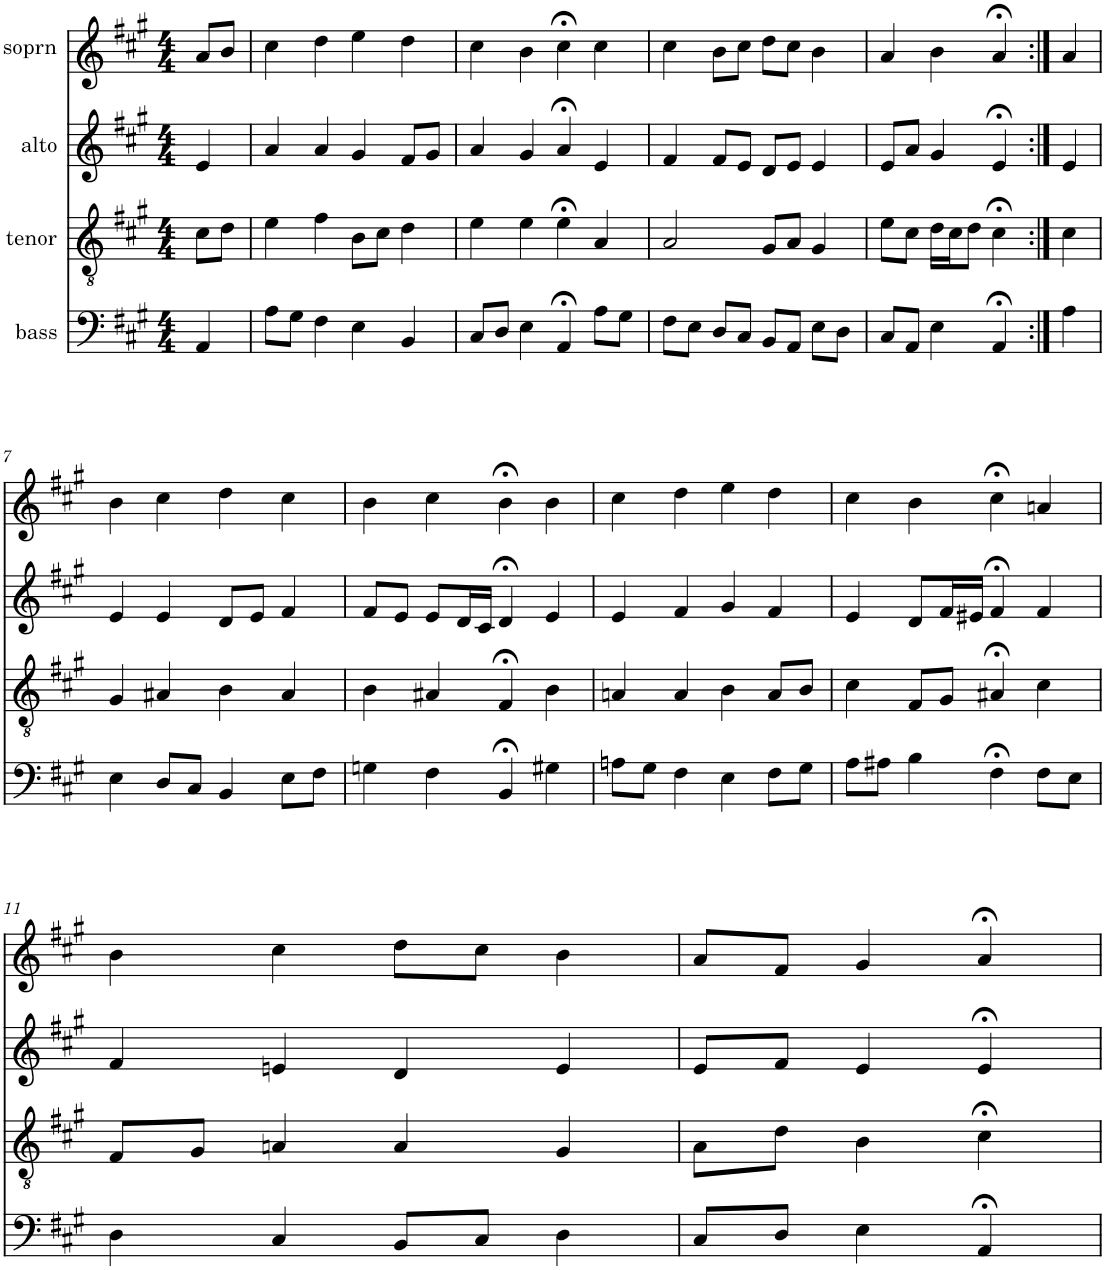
**kern	**kern	**kern	**kern
*part4	*part3	*part2	*part1
*staff4	*staff3	*staff2	*staff1
*I"bass	*I"tenor	*I"alto	*I"soprn
*clefF4	*clefGv2	*clefG2	*clefG2
*k[f#c#g#]	*k[f#c#g#]	*k[f#c#g#]	*k[f#c#g#]
*A:	*A:	*A:	*A:
*M4/4	*M4/4	*M4/4	*M4/4
=1	=1	=1	=1
4AA/	8c#\L	4e/	8a/L
.	8d\J	.	8b/J
=2	=2	=2	=2
8A\L	4e\	4a/	4cc#\
8G#\J	.	.	.
4F#\	4f#\	4a/	4dd\
4E\	8B\L	4g#/	4ee\
.	8c#\J	.	.
4BB/	4d\	8f#/L	4dd\
.	.	8g#/J	.
=3	=3	=3	=3
8C#/L	4e\	4a/	4cc#\
8D/J	.	.	.
4E\	4e\	4g#/	4b\
4AA;</	4e;<\	4a;</	4cc#;<\
8A\L	4A/	4e/	4cc#\
8G#\J	.	.	.
=4	=4	=4	=4
8F#\L	2A/	4f#/	4cc#\
8E\J	.	.	.
8D/L	.	8f#/L	8b\L
8C#/J	.	8e/J	8cc#\J
8BB/L	8G#/L	8d/L	8dd\L
8AA/J	8A/J	8e/J	8cc#\J
8E\L	4G#/	4e/	4b\
8D\J	.	.	.
=5	=5	=5	=5
8C#/L	8e\L	8e/L	4a/
8AA/J	8c#\J	8a/J	.
4E\	16d\LL	4g#/	4b\
.	16c#\J	.	.
.	8d\J	.	.
4AA;</	4c#;<\	4e;</	4a;</
=6:|!	=6:|!	=6:|!	=6:|!
4A\	4c#\	4e/	4a/
!!LO:LB:g=z
=7	=7	=7	=7
4E\	4G#/	4e/	4b\
8D/L	4A#X/	4e/	4cc#\
8C#/J	.	.	.
4BB/	4B\	8d/L	4dd\
.	.	8e/J	.
8E\L	4A#/	4f#/	4cc#\
8F#\J	.	.	.
=8	=8	=8	=8
4Gn\	4B\	8f#/L	4b\
.	.	8e/J	.
4F#\	4A#X/	8e/L	4cc#\
.	.	16d/L	.
.	.	16c#/JJ	.
4BB;</	4F#;</	4d;</	4b;<\
4G#X\	4B\	4e/	4b\
=9	=9	=9	=9
8An\L	4An/	4e/	4cc#\
8G#\J	.	.	.
4F#\	4A/	4f#/	4dd\
4E\	4B\	4g#/	4ee\
8F#\L	8A/L	4f#/	4dd\
8G#\J	8B/J	.	.
=10	=10	=10	=10
8A\L	4c#\	4e/	4cc#\
8A#X\J	.	.	.
4B\	8F#/L	8d/L	4b\
.	8G#/J	16f#/L	.
.	.	16e#X/JJ	.
4F#;<\	4A#X;</	4f#;</	4cc#;<\
8F#\L	4c#\	4f#/	4an/
8E\J	.	.	.
!!LO:LB:g=z
=11	=11	=11	=11
4D\	8F#/L	4f#/	4b\
.	8G#/J	.	.
4C#/	4An/	4en/	4cc#\
8BB/L	4A/	4d/	8dd\L
8C#/J	.	.	8cc#\J
4D\	4G#/	4e/	4b\
=12	=12	=12	=12
8C#/L	8A\L	8e/L	8a/L
8D/J	8d\J	8f#/J	8f#/J
4E\	4B\	4e/	4g#/
4AA;</	4c#;<\	4e;</	4a;</
=	=	=	=
*-	*-	*-	*-
